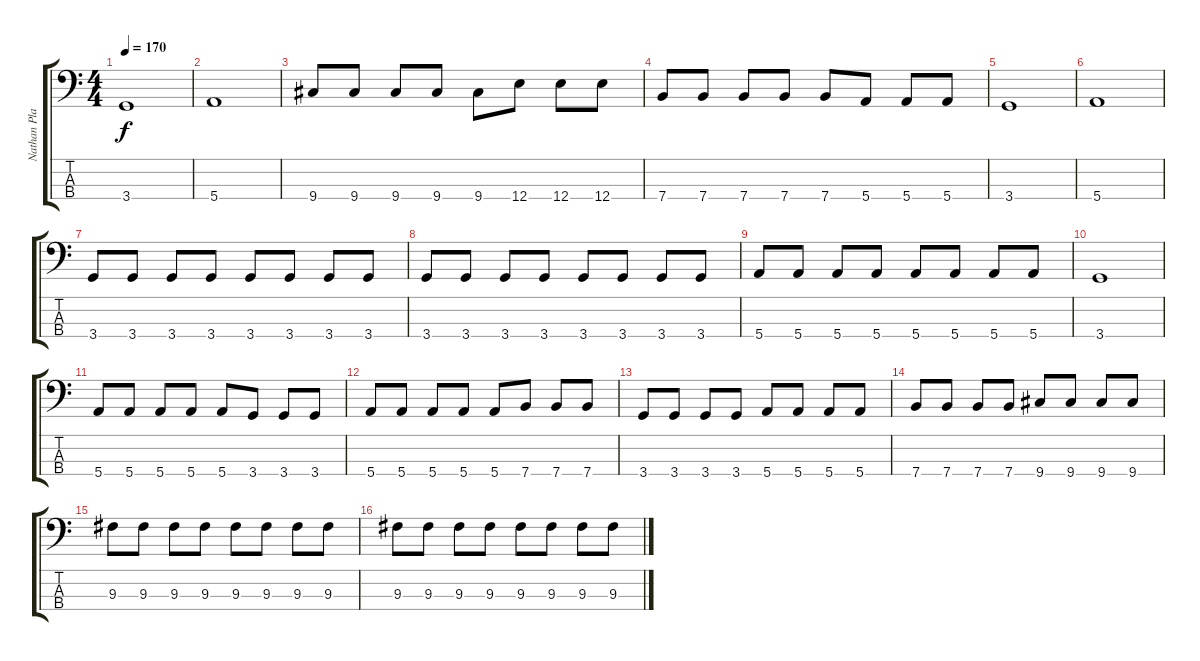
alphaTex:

\track ("Nathan Playing bass" "Nathan Pla") {instrument electricbassfinger}
\staff {score tabs}
\tuning (G2 D2 A1 E1) {hide}
\ts (4 4)
\tempo 170
\clef f4
\ks c
3.4.1{dy f} |
5.4.1 |
9.4.8 9.4.8 9.4.8 9.4.8 9.4.8 12.4.8 12.4.8 12.4.8 |
7.4.8 7.4.8 7.4.8 7.4.8 7.4.8 5.4.8 5.4.8 5.4.8 |
3.4.1 |
5.4.1 |
3.4.8 3.4.8 3.4.8 3.4.8 3.4.8 3.4.8 3.4.8 3.4.8 |
3.4.8 3.4.8 3.4.8 3.4.8 3.4.8 3.4.8 3.4.8 3.4.8 |
5.4.8 5.4.8 5.4.8 5.4.8 5.4.8 5.4.8 5.4.8 5.4.8 |
3.4.1 |
5.4.8 5.4.8 5.4.8 5.4.8 5.4.8 3.4.8 3.4.8 3.4.8 |
5.4.8 5.4.8 5.4.8 5.4.8 5.4.8 7.4.8 7.4.8 7.4.8 |
3.4.8 3.4.8 3.4.8 3.4.8 5.4.8 5.4.8 5.4.8 5.4.8 |
7.4.8 7.4.8 7.4.8 7.4.8 9.4.8 9.4.8 9.4.8 9.4.8 |
9.3.8 9.3.8 9.3.8 9.3.8 9.3.8 9.3.8 9.3.8 9.3.8 |
9.3.8 9.3.8 9.3.8 9.3.8 9.3.8 9.3.8 9.3.8 9.3.8
